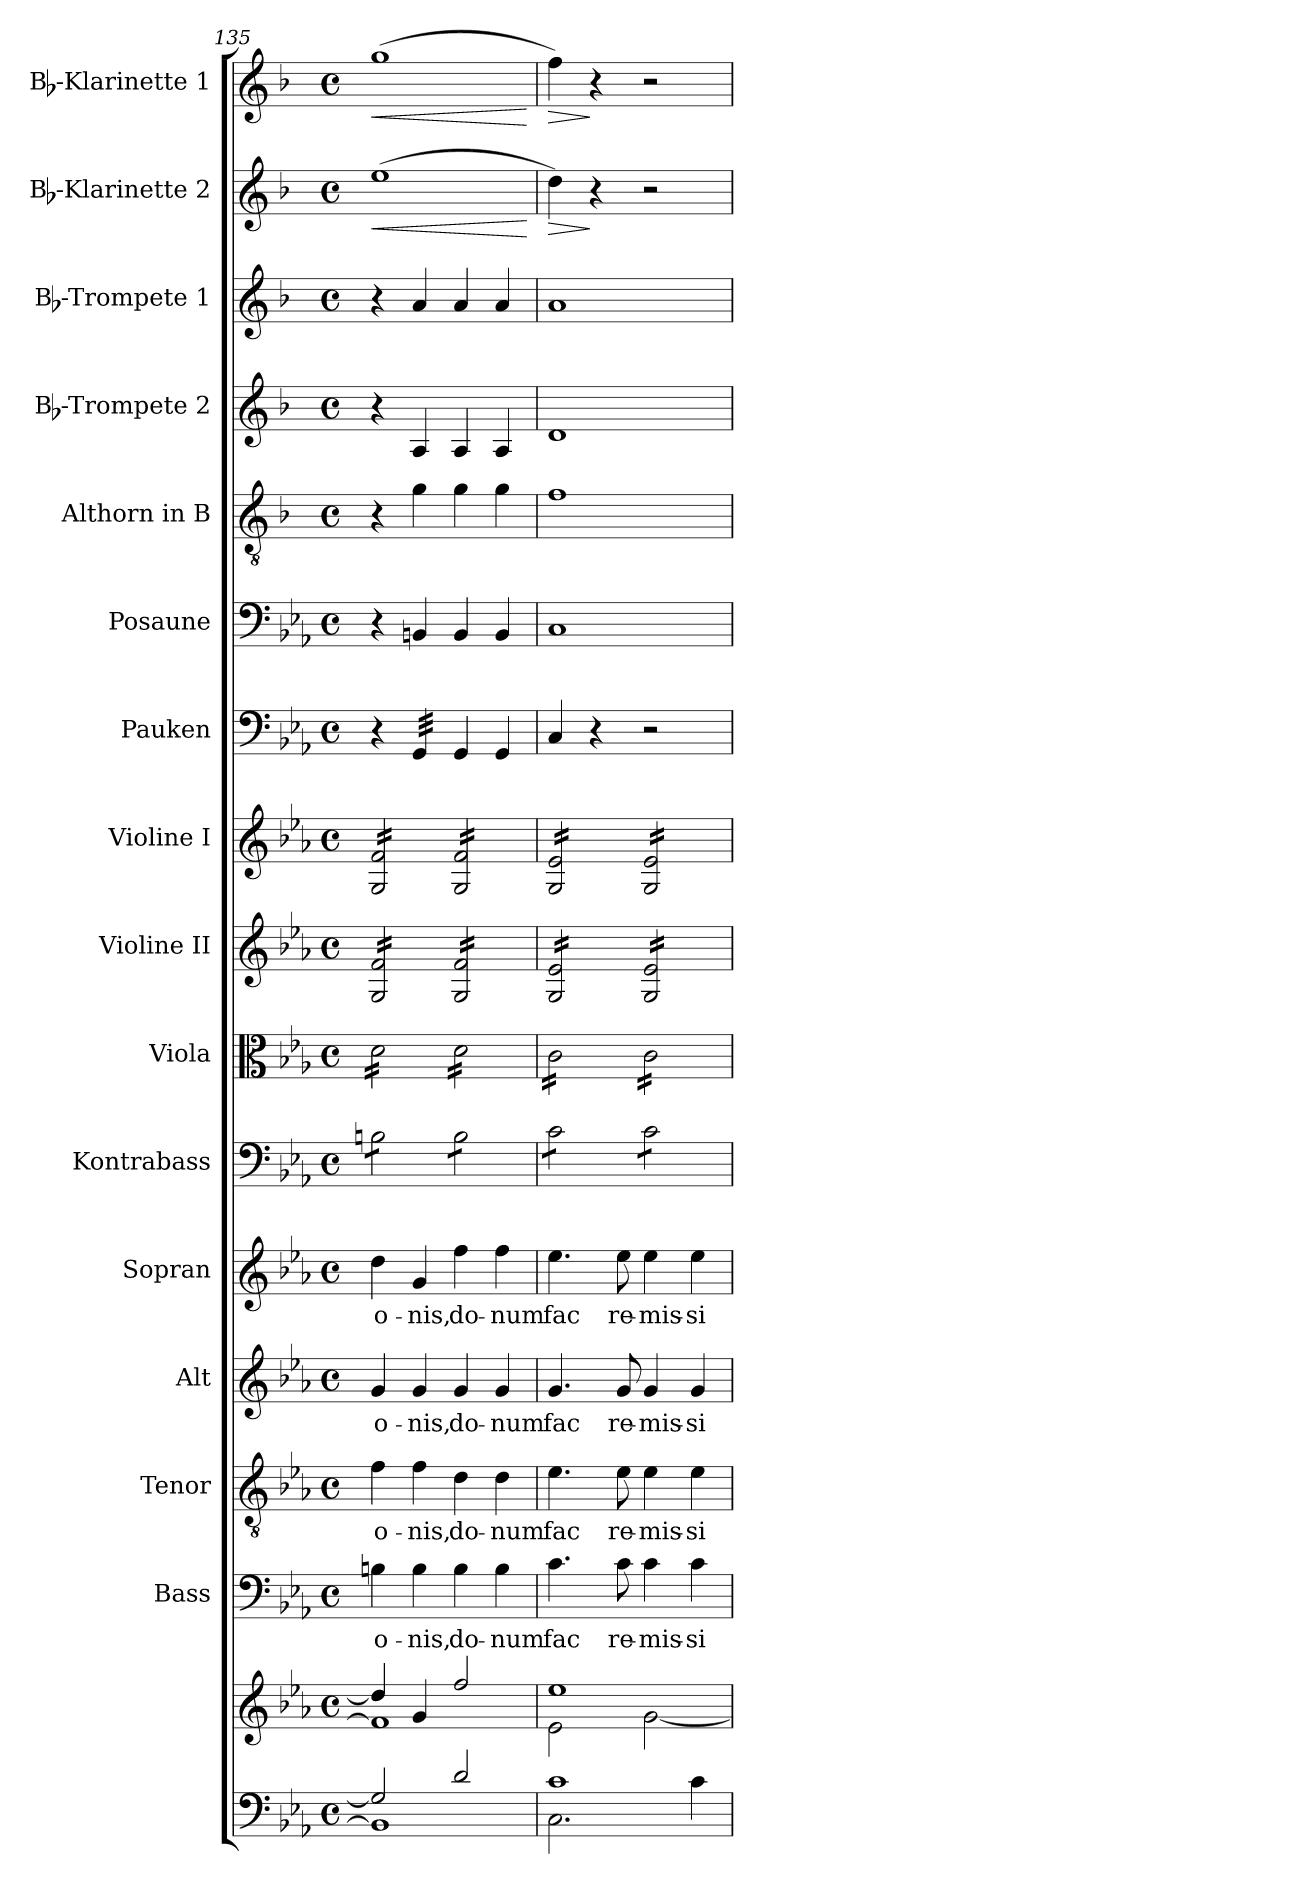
**kern	**kern	**kern	**text	**kern	**text	**kern	**text	**kern	**text	**kern	**kern	**kern	**kern	**kern	**kern	**kern	**kern	**kern	**kern	**dynam	**kern	**dynam
*part16	*part16	*part15	*part15	*part14	*part14	*part13	*part13	*part12	*part12	*part11	*part10	*part9	*part8	*part7	*part6	*part5	*part4	*part3	*part2	*part2	*part1	*part1
*staff17	*staff16	*staff15	*staff15	*staff14	*staff14	*staff13	*staff13	*staff12	*staff12	*staff11	*staff10	*staff9	*staff8	*staff7	*staff6	*staff5	*staff4	*staff3	*staff2	*staff2	*staff1	*staff1
*	*	*I"Bass	*	*I"Tenor	*	*I"Alt	*	*I"Sopran	*	*I"Kontrabass	*I"Viola	*I"Violine II	*I"Violine I	*I"Pauken	*I"Posaune	*I"Althorn in B	*I"Bb-Trompete 2	*I"Bb-Trompete 1	*I"Bb-Klarinette 2	*	*I"Bb-Klarinette 1	*
*	*	*I'B.	*	*I'T.	*	*I'A.	*	*I'S.	*	*I'Kb.	*I'Vla.	*I'Vl. II	*I'Vl. I	*I'Pk.	*I'Pos.	*	*I'Bb Trp. 2	*I'Bb Trp. 1	*I'Bb Kl. 2	*	*I'Bb Kl. 1	*
*clefF4	*clefG2	*clefF4	*	*clefGv2	*	*clefG2	*	*clefG2	*	*clefF4	*clefC3	*clefG2	*clefG2	*clefF4	*clefF4	*clefGv2	*clefG2	*clefG2	*clefG2	*	*clefG2	*
*	*	*	*	*	*	*	*	*	*	*ITrd7c12	*	*	*	*	*	*ITrd1c2	*ITrd1c2	*ITrd1c2	*ITrd1c2	*	*ITrd1c2	*
*k[b-e-a-]	*k[b-e-a-]	*k[b-e-a-]	*	*k[b-e-a-]	*	*k[b-e-a-]	*	*k[b-e-a-]	*	*k[b-e-a-]	*k[b-e-a-]	*k[b-e-a-]	*k[b-e-a-]	*k[b-e-a-]	*k[b-e-a-]	*k[b-e-a-]	*k[b-e-a-]	*k[b-e-a-]	*k[b-e-a-]	*	*k[b-e-a-]	*
*E-:	*E-:	*E-:	*	*E-:	*	*E-:	*	*E-:	*	*E-:	*E-:	*E-:	*E-:	*E-:	*E-:	*E-:	*E-:	*E-:	*E-:	*	*E-:	*
*M4/4	*M4/4	*M4/4	*	*M4/4	*	*M4/4	*	*M4/4	*	*M4/4	*M4/4	*M4/4	*M4/4	*M4/4	*M4/4	*M4/4	*M4/4	*M4/4	*M4/4	*	*M4/4	*
*met(c)	*met(c)	*met(c)	*	*met(c)	*	*met(c)	*	*met(c)	*	*met(c)	*met(c)	*met(c)	*met(c)	*met(c)	*met(c)	*met(c)	*met(c)	*met(c)	*met(c)	*	*met(c)	*
=135	=135	=135	=135	=135	=135	=135	=135	=135	=135	=135	=135	=135	=135	=135	=135	=135	=135	=135	=135	=135	=135	=135
*^	*^	*	*	*	*	*	*	*	*	*	*	*	*	*	*	*	*	*	*	*	*	*
!	!	!	!	!	!LO:LY:b	!	!LO:LY:b	!	!LO:LY:b	!	!LO:LY:b	!	!	!	!	!	!	!	!	!	!	!LO:HP:b	!	!LO:HP:b
*	*	*	*	*	*	*	*	*	*	*	*	*tremolo	*	*	*	*	*	*	*	*	*	*	*	*
*	*	*	*	*	*	*	*	*	*	*	*	*	*tremolo	*	*	*	*	*	*	*	*	*	*	*
*	*	*	*	*	*	*	*	*	*	*	*	*	*	*tremolo	*	*	*	*	*	*	*	*	*	*
*	*	*	*	*	*	*	*	*	*	*	*	*	*	*	*tremolo	*	*	*	*	*	*	*	*	*
2G/]	1BB]	4dd/]	1f]	4Bn\	-o-	4f\	-o-	4g/	-o-	4dd\	-o-	8BBn\L	16d\LL	16G/ 16f/LL	16G/ 16f/LL	4r	4r	4r	4r	4r	(>1dd	<	(>1ff	<
.	.	.	.	.	.	.	.	.	.	.	.	.	16d\	16G/ 16f/	16G/ 16f/	.	.	.	.	.	.	.	.	.
.	.	.	.	.	.	.	.	.	.	.	.	8BBn\	16d\	16G/ 16f/	16G/ 16f/	.	.	.	.	.	.	.	.	.
.	.	.	.	.	.	.	.	.	.	.	.	.	16d\	16G/ 16f/	16G/ 16f/	.	.	.	.	.	.	.	.	.
!	!	!	!	!	!LO:LY:b	!	!LO:LY:b	!	!LO:LY:b	!	!LO:LY:b	!	!	!	!	!	!	!	!	!	!	!	!	!
*	*	*	*	*	*	*	*	*	*	*	*	*	*	*	*	*tremolo	*	*	*	*	*	*	*	*
.	.	4g/	.	4B\	-nis,	4f\	-nis,	4g/	-nis,	4g/	-nis,	8BBn\	16d\	16G/ 16f/	16G/ 16f/	32GG/LLL	4BBn/	4f\	4G/	4g/	.	.	.	.
.	.	.	.	.	.	.	.	.	.	.	.	.	.	.	.	32GG/	.	.	.	.	.	.	.	.
.	.	.	.	.	.	.	.	.	.	.	.	.	16d\	16G/ 16f/	16G/ 16f/	32GG/	.	.	.	.	.	.	.	.
.	.	.	.	.	.	.	.	.	.	.	.	.	.	.	.	32GG/	.	.	.	.	.	.	.	.
.	.	.	.	.	.	.	.	.	.	.	.	8BBn\J	16d\	16G/ 16f/	16G/ 16f/	32GG/	.	.	.	.	.	.	.	.
.	.	.	.	.	.	.	.	.	.	.	.	.	.	.	.	32GG/	.	.	.	.	.	.	.	.
.	.	.	.	.	.	.	.	.	.	.	.	.	16d\JJ	16G/ 16f/JJ	16G/ 16f/JJ	32GG/	.	.	.	.	.	.	.	.
.	.	.	.	.	.	.	.	.	.	.	.	.	.	.	.	32GG/JJJ	.	.	.	.	.	.	.	.
*	*	*	*	*	*	*	*	*	*	*	*	*	*	*	*	*Xtremolo	*	*	*	*	*	*	*	*
!	!	!	!	!	!LO:LY:b	!	!LO:LY:b	!	!LO:LY:b	!	!LO:LY:b	!	!	!	!	!	!	!	!	!	!	!	!	!
2d/	.	2ff/	.	4B\	do-	4d\	do-	4g/	do-	4ff\	do-	8BB\L	16d\LL	16G/ 16f/LL	16G/ 16f/LL	4GG/	4BB/	4f\	4G/	4g/	.	.	.	.
.	.	.	.	.	.	.	.	.	.	.	.	.	16d\	16G/ 16f/	16G/ 16f/	.	.	.	.	.	.	.	.	.
.	.	.	.	.	.	.	.	.	.	.	.	8BB\	16d\	16G/ 16f/	16G/ 16f/	.	.	.	.	.	.	.	.	.
.	.	.	.	.	.	.	.	.	.	.	.	.	16d\	16G/ 16f/	16G/ 16f/	.	.	.	.	.	.	.	.	.
!	!	!	!	!	!LO:LY:b	!	!LO:LY:b	!	!LO:LY:b	!	!LO:LY:b	!	!	!	!	!	!	!	!	!	!	!	!	!
.	.	.	.	4B\	-num	4d\	-num	4g/	-num	4ff\	-num	8BB\	16d\	16G/ 16f/	16G/ 16f/	4GG/	4BB/	4f\	4G/	4g/	.	.	.	.
.	.	.	.	.	.	.	.	.	.	.	.	.	16d\	16G/ 16f/	16G/ 16f/	.	.	.	.	.	.	.	.	.
.	.	.	.	.	.	.	.	.	.	.	.	8BB\J	16d\	16G/ 16f/	16G/ 16f/	.	.	.	.	.	.	.	.	.
.	.	.	.	.	.	.	.	.	.	.	.	.	16d\JJ	16G/ 16f/JJ	16G/ 16f/JJ	.	.	.	.	.	.	.	.	.
*v	*v	*	*	*	*	*	*	*	*	*	*	*	*	*	*	*	*	*	*	*	*	*	*	*
*	*v	*v	*	*	*	*	*	*	*	*	*	*	*	*	*	*	*	*	*	*	*	*	*
.	.	.	.	.	.	.	.	.	.	.	.	.	.	.	.	.	.	.	.	[	.	[
!!LO:PB:g=z
=136	=136	=136	=136	=136	=136	=136	=136	=136	=136	=136	=136	=136	=136	=136	=136	=136	=136	=136	=136	=136	=136	=136
*^	*^	*	*	*	*	*	*	*	*	*	*	*	*	*	*	*	*	*	*	*	*	*
!	!	!	!	!	!LO:LY:b	!	!LO:LY:b	!	!LO:LY:b	!	!LO:LY:b	!	!	!	!	!	!	!	!	!	!	!LO:HP:b	!	!LO:HP:b
1c	2.C\	1ee-	2e-\	4.c\	fac	4.e-\	fac	4.g/	fac	4.ee-\	fac	8C\L	16c\LL	16G/ 16e-/LL	16G/ 16e-/LL	4C/	1C	1e-	1c	1g	4cc\)	>	4ee-\)	>
.	.	.	.	.	.	.	.	.	.	.	.	.	16c\	16G/ 16e-/	16G/ 16e-/	.	.	.	.	.	.	.	.	.
.	.	.	.	.	.	.	.	.	.	.	.	8C\	16c\	16G/ 16e-/	16G/ 16e-/	.	.	.	.	.	.	.	.	.
.	.	.	.	.	.	.	.	.	.	.	.	.	16c\	16G/ 16e-/	16G/ 16e-/	.	.	.	.	.	.	.	.	.
.	.	.	.	.	.	.	.	.	.	.	.	8C\	16c\	16G/ 16e-/	16G/ 16e-/	4r	.	.	.	.	4r	]	4r	]
.	.	.	.	.	.	.	.	.	.	.	.	.	16c\	16G/ 16e-/	16G/ 16e-/	.	.	.	.	.	.	.	.	.
!	!	!	!	!	!LO:LY:b	!	!LO:LY:b	!	!LO:LY:b	!	!LO:LY:b	!	!	!	!	!	!	!	!	!	!	!	!	!
.	.	.	.	8c\	re-	8e-\	re-	8g/	re-	8ee-\	re-	8C\J	16c\	16G/ 16e-/	16G/ 16e-/	.	.	.	.	.	.	.	.	.
.	.	.	.	.	.	.	.	.	.	.	.	.	16c\JJ	16G/ 16e-/JJ	16G/ 16e-/JJ	.	.	.	.	.	.	.	.	.
!	!	!	!	!	!LO:LY:b	!	!LO:LY:b	!	!LO:LY:b	!	!LO:LY:b	!	!	!	!	!	!	!	!	!	!	!	!	!
.	.	.	[<2g\	4c\	-mis-	4e-\	-mis-	4g/	-mis-	4ee-\	-mis-	8C\L	16c\LL	16G/ 16e-/LL	16G/ 16e-/LL	2r	.	.	.	.	2r	.	2r	.
.	.	.	.	.	.	.	.	.	.	.	.	.	16c\	16G/ 16e-/	16G/ 16e-/	.	.	.	.	.	.	.	.	.
.	.	.	.	.	.	.	.	.	.	.	.	8C\	16c\	16G/ 16e-/	16G/ 16e-/	.	.	.	.	.	.	.	.	.
.	.	.	.	.	.	.	.	.	.	.	.	.	16c\	16G/ 16e-/	16G/ 16e-/	.	.	.	.	.	.	.	.	.
!	!	!	!	!	!LO:LY:b	!	!LO:LY:b	!	!LO:LY:b	!	!LO:LY:b	!	!	!	!	!	!	!	!	!	!	!	!	!
.	4c\	.	.	4c\	-si-	4e-\	-si-	4g/	-si-	4ee-\	-si-	8C\	16c\	16G/ 16e-/	16G/ 16e-/	.	.	.	.	.	.	.	.	.
.	.	.	.	.	.	.	.	.	.	.	.	.	16c\	16G/ 16e-/	16G/ 16e-/	.	.	.	.	.	.	.	.	.
.	.	.	.	.	.	.	.	.	.	.	.	8C\J	16c\	16G/ 16e-/	16G/ 16e-/	.	.	.	.	.	.	.	.	.
*	*	*	*	*	*	*	*	*	*	*	*	*Xtremolo	*	*	*	*	*	*	*	*	*	*	*	*
.	.	.	.	.	.	.	.	.	.	.	.	.	16c\JJ	16G/ 16e-/JJ	16G/ 16e-/JJ	.	.	.	.	.	.	.	.	.
*	*	*	*	*	*	*	*	*	*	*	*	*	*	*	*Xtremolo	*	*	*	*	*	*	*	*	*
*	*	*	*	*	*	*	*	*	*	*	*	*	*	*Xtremolo	*	*	*	*	*	*	*	*	*	*
*	*	*	*	*	*	*	*	*	*	*	*	*	*Xtremolo	*	*	*	*	*	*	*	*	*	*	*
*v	*v	*	*	*	*	*	*	*	*	*	*	*	*	*	*	*	*	*	*	*	*	*	*	*
*	*v	*v	*	*	*	*	*	*	*	*	*	*	*	*	*	*	*	*	*	*	*	*	*
=	=	=	=	=	=	=	=	=	=	=	=	=	=	=	=	=	=	=	=	=	=	=
*-	*-	*-	*-	*-	*-	*-	*-	*-	*-	*-	*-	*-	*-	*-	*-	*-	*-	*-	*-	*-	*-	*-
